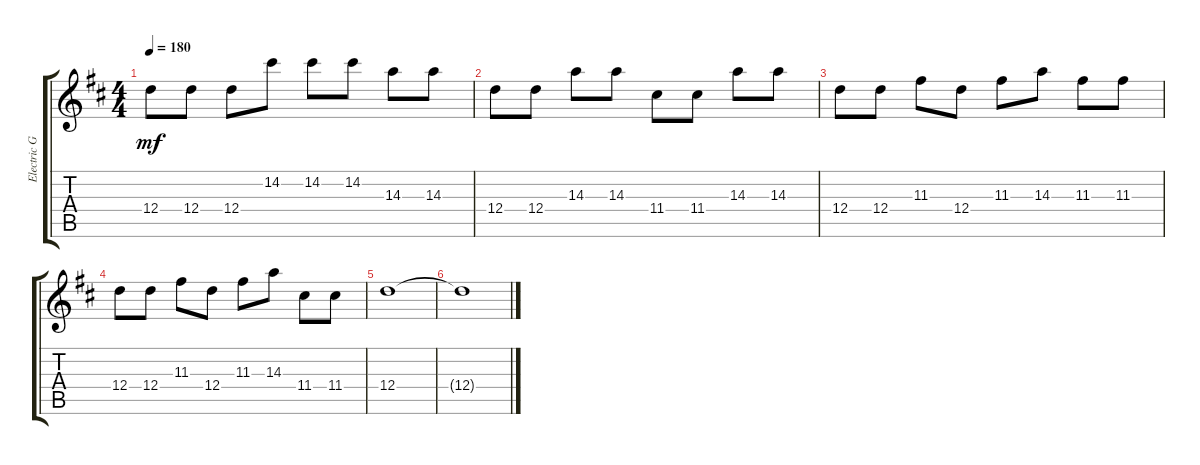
\track ("Electric Guitar 1" "Electric G") {instrument overdrivenguitar}
\staff {score tabs}
\tuning (E4 B3 G3 D3 A2 D2) {hide}
\ts (4 4)
\tempo 180
\clef g2
\ks d
12.4.8{dy mf} 12.4.8 12.4.8 14.2.8 14.2.8 14.2.8 14.3.8 14.3.8 |
12.4.8 12.4.8 14.3.8 14.3.8 11.4.8 11.4.8 14.3.8 14.3.8 |
12.4.8 12.4.8 11.3.8 12.4.8 11.3.8 14.3.8 11.3.8 11.3.8 |
12.4.8 12.4.8 11.3.8 12.4.8 11.3.8 14.3.8 11.4.8 11.4.8 |
12.4.1 |
12.4{t}.1
